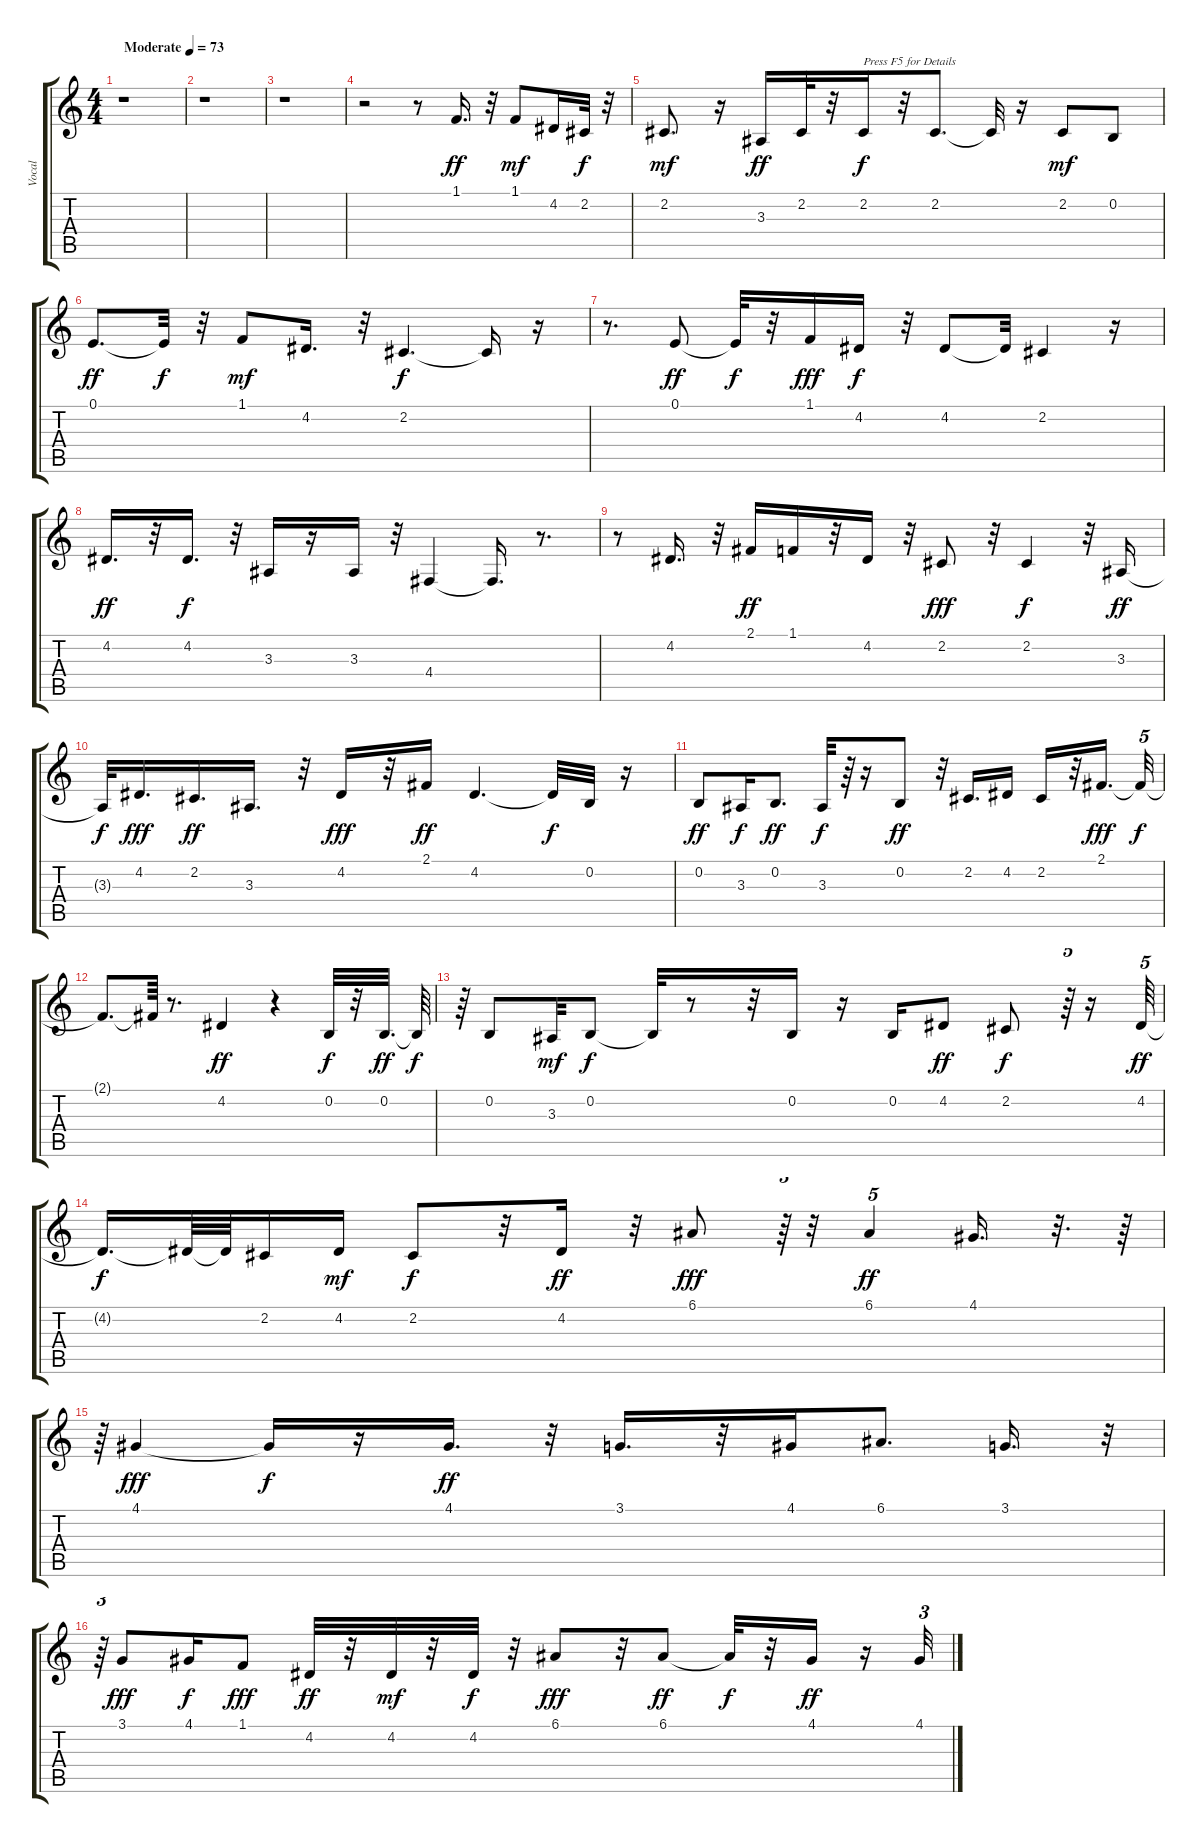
\track ("Vocal" "Vocal") {instrument vibraphone}
\staff {score tabs}
\tuning (E4 B3 G3 D3 A2 E2) {hide}
\ts (4 4)
\tempo (73 "Moderate")
\clef g2
\ks c
r.1{dy ff instrument vibraphone} |
r.1 |
r.1 |
r.2 r.8 1.1.16{d} r.32 1.1.8{dy mf} 4.2.16 2.2.32{dy f} r.32 |
2.2.8{d dy mf} r.16 3.3.16{dy ff} 2.2.32 r.32 2.2.16{txt "Press F5 for Details" dy f} r.32 2.2.8{d} 2.2{t}.32 r.16 2.2.8{dy mf} 0.2.8 |
0.1.8{d dy ff} 0.1{t}.32{dy f} r.32 1.1.8{dy mf} 4.2.16{d} r.32 2.2.4{d dy f} 2.2{t}.16 r.16 |
r.8{d} 0.1.8{dy ff} 0.1{t}.32{dy f} r.32 1.1.16{dy fff} 4.2.16{dy f} r.32 4.2.8 4.2{t}.32 2.2.4 r.16 |
4.2.16{d dy ff} r.32 4.2.16{d dy f} r.32 3.3.16 r.16 3.3.16 r.32 4.4.4 4.4{t}.16{d} r.8{d} |
r.8 4.2.16{d} r.32 2.1.16{dy ff} 1.1.16 r.32 4.2.16 r.32 2.2.8{dy fff} r.32 2.2.4{dy f} r.32 3.3.16{dy ff} |
3.3{t}.32{dy f} 4.2.16{d dy fff} 2.2.16{d dy ff} 3.3.16{d} r.32 4.2.16{dy fff} r.32 2.1.16{dy ff} 4.2.4{d} 4.2{t}.32{dy f} 0.2.32 r.16 |
0.2.8{dy ff} 3.3.16{dy f} 0.2.8{d dy ff} 3.3.32{dy f} r.64 r.16 0.2.8{dy ff} r.32 2.2.16{d} 4.2.16 2.2.16 r.32 2.1.16{d dy fff} 2.1{t}.32{tu (5 4) dy f} |
2.1{t}.8{d} 2.1{t}.64 r.8{d} 4.2.4{dy ff} r.4 0.2.32{dy f} r.32 0.2.32{d dy ff} 0.2{t}.64{dy f} |
r.64 0.2.8 3.3.32{dy mf} 0.2.8{dy f} 0.2{t}.32 r.8 r.32 0.2.16 r.16 0.2.16 4.2.8{dy ff} 2.2.8{dy f} r.64{tu (5 4)} r.16 4.2.64{tu (5 4) dy ff} |
4.2{t}.16{d dy f} 4.2{t}.64 4.2{t}.64 2.2.16 4.2.16{dy mf} 2.2.8{dy f} r.32 4.2.16{dy ff} r.32 6.1.8{dy fff} r.64{tu (3 2)} r.32 6.1.4{tu (5 4) dy ff} 4.1.16{d} r.32{d} r.64 |
r.64{tu (3 2)} 4.1.4{dy fff} 4.1{t}.16{dy f} r.16 4.1.16{d dy ff} r.32 3.1.16{d} r.32 4.1.16 6.1.8{d} 3.1.16{d} r.32{tu (3 2)} |
r.64{tu (3 2)} 3.1.8{dy fff} 4.1.16{dy f} 1.1.8{dy fff} 4.2.32{dy ff} r.32 4.2.32{dy mf} r.32 4.2.32{dy f} r.32 6.1.8{dy fff} r.32 6.1.8{dy ff} 6.1{t}.32{dy f} r.32 4.1.16{dy ff} r.16 4.1.32{tu (3 2)}
